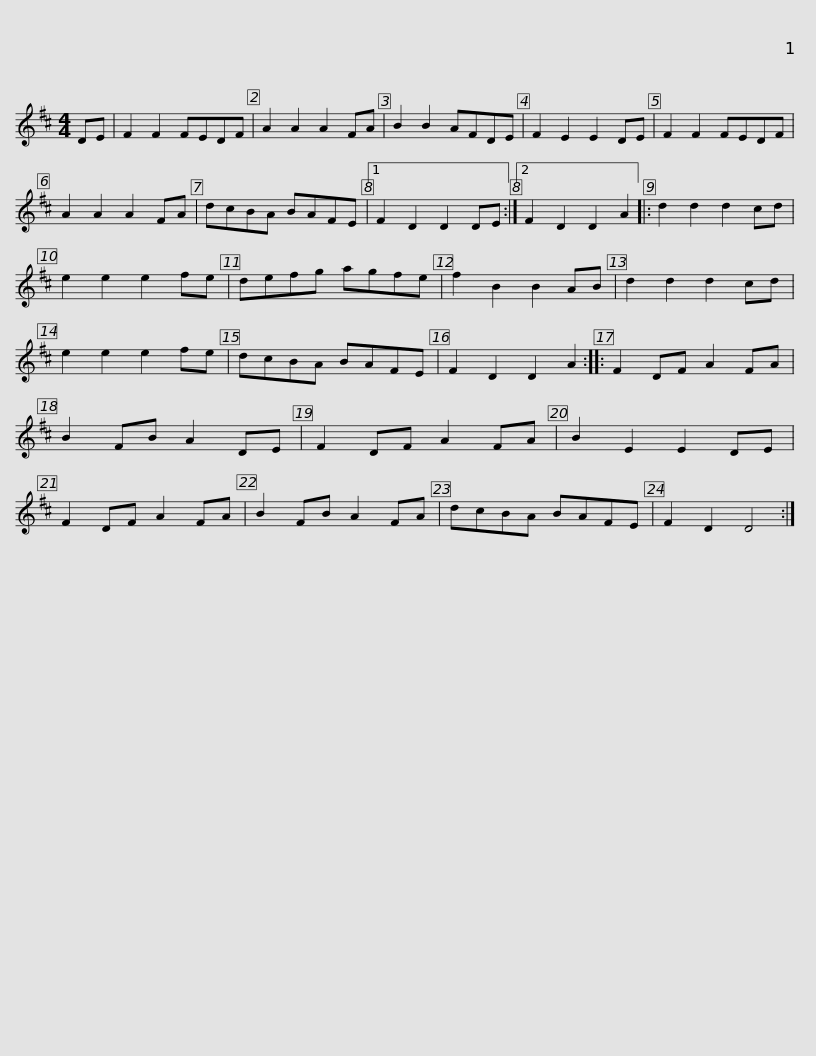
X:1
L:1/8
M:4/4
I:linebreak $
K:D
V:1 treble
V:1
 DE | F2 F2 FEDF | A2 A2 A2 FA | B2 B2 AFDE | F2 E2 E2 DE | %5
 F2 F2 FEDF | A2 A2 A2 FA | dcBA BAFE |1$ F2 D2 D2 DE :|2 F2 D2 D2 A2 |: %10
 d2 d2 d2 cd | e2 e2 e2 fe | defg agfe | f2 B2 B2 AB | d2 d2 d2 cd | %15
 e2 e2 e2 fe |$ dcBA BAFE | F2 D2 D2 A2 :: F2 DF A2 FA | B2 FB A2 DE | %20
 F2 DF A2 FA | B2 E2 E2 DE | F2 DF A2 FA |$ B2 FB A2 FA | dcBA BAFE | %25
 F2 D2 D4 :| %26
